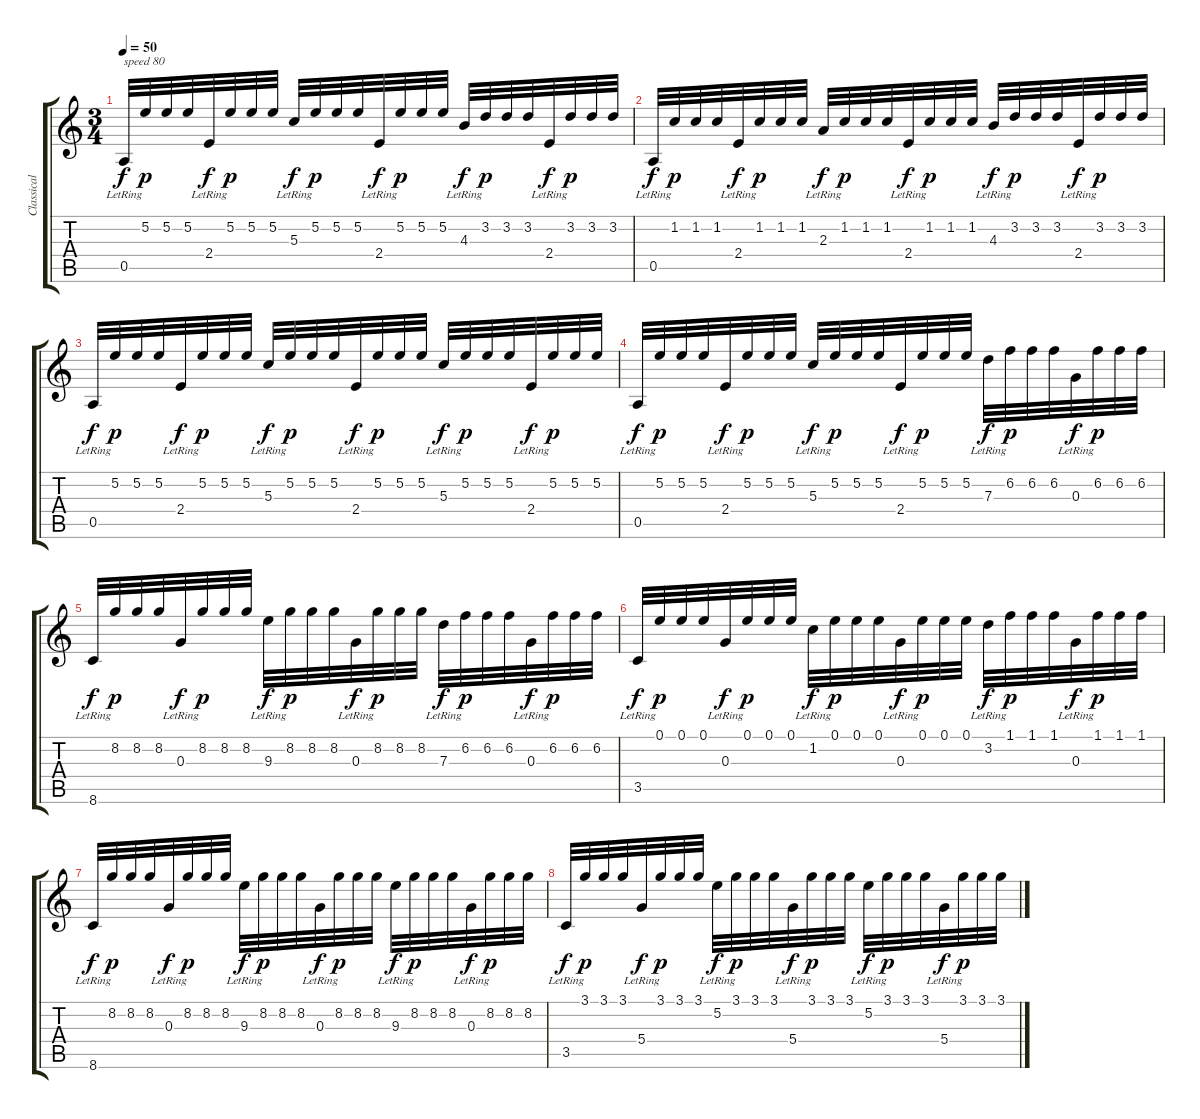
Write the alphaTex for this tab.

\track ("Classical Guitar" "Classical ") {instrument acousticguitarnylon}
\staff {score tabs}
\tuning (E4 B3 G3 D3 A2 E2) {hide}
\ts (3 4)
\tempo 50
\clef g2
\ks c
0.5{lr}.32{txt "speed 80" dy f instrument acousticguitarnylon} 5.2.32{dy p} 5.2.32 5.2.32 2.4{lr}.32{dy f} 5.2.32{dy p} 5.2.32 5.2.32 5.3{lr}.32{dy f} 5.2.32{dy p} 5.2.32 5.2.32 2.4{lr}.32{dy f} 5.2.32{dy p} 5.2.32 5.2.32 4.3{lr}.32{dy f} 3.2.32{dy p} 3.2.32 3.2.32 2.4{lr}.32{dy f} 3.2.32{dy p} 3.2.32 3.2.32 |
0.5{lr}.32{dy f} 1.2.32{dy p} 1.2.32 1.2.32 2.4{lr}.32{dy f} 1.2.32{dy p} 1.2.32 1.2.32 2.3{lr}.32{dy f} 1.2.32{dy p} 1.2.32 1.2.32 2.4{lr}.32{dy f} 1.2.32{dy p} 1.2.32 1.2.32 4.3{lr}.32{dy f} 3.2.32{dy p} 3.2.32 3.2.32 2.4{lr}.32{dy f} 3.2.32{dy p} 3.2.32 3.2.32 |
0.5{lr}.32{dy f} 5.2.32{dy p} 5.2.32 5.2.32 2.4{lr}.32{dy f} 5.2.32{dy p} 5.2.32 5.2.32 5.3{lr}.32{dy f} 5.2.32{dy p} 5.2.32 5.2.32 2.4{lr}.32{dy f} 5.2.32{dy p} 5.2.32 5.2.32 5.3{lr}.32{dy f} 5.2.32{dy p} 5.2.32 5.2.32 2.4{lr}.32{dy f} 5.2.32{dy p} 5.2.32 5.2.32 |
0.5{lr}.32{dy f} 5.2.32{dy p} 5.2.32 5.2.32 2.4{lr}.32{dy f} 5.2.32{dy p} 5.2.32 5.2.32 5.3{lr}.32{dy f} 5.2.32{dy p} 5.2.32 5.2.32 2.4{lr}.32{dy f} 5.2.32{dy p} 5.2.32 5.2.32 7.3{lr}.32{dy f} 6.2.32{dy p} 6.2.32 6.2.32 0.3{lr}.32{dy f} 6.2.32{dy p} 6.2.32 6.2.32 |
8.6{lr}.32{dy f} 8.2.32{dy p} 8.2.32 8.2.32 0.3{lr}.32{dy f} 8.2.32{dy p} 8.2.32 8.2.32 9.3{lr}.32{dy f} 8.2.32{dy p} 8.2.32 8.2.32 0.3{lr}.32{dy f} 8.2.32{dy p} 8.2.32 8.2.32 7.3{lr}.32{dy f} 6.2.32{dy p} 6.2.32 6.2.32 0.3{lr}.32{dy f} 6.2.32{dy p} 6.2.32 6.2.32 |
3.5{lr}.32{dy f} 0.1.32{dy p} 0.1.32 0.1.32 0.3{lr}.32{dy f} 0.1.32{dy p} 0.1.32 0.1.32 1.2{lr}.32{dy f} 0.1.32{dy p} 0.1.32 0.1.32 0.3{lr}.32{dy f} 0.1.32{dy p} 0.1.32 0.1.32 3.2{lr}.32{dy f} 1.1.32{dy p} 1.1.32 1.1.32 0.3{lr}.32{dy f} 1.1.32{dy p} 1.1.32 1.1.32 |
8.6{lr}.32{dy f} 8.2.32{dy p} 8.2.32 8.2.32 0.3{lr}.32{dy f} 8.2.32{dy p} 8.2.32 8.2.32 9.3{lr}.32{dy f} 8.2.32{dy p} 8.2.32 8.2.32 0.3{lr}.32{dy f} 8.2.32{dy p} 8.2.32 8.2.32 9.3{lr}.32{dy f} 8.2.32{dy p} 8.2.32 8.2.32 0.3{lr}.32{dy f} 8.2.32{dy p} 8.2.32 8.2.32 |
3.5{lr}.32{dy f} 3.1.32{dy p} 3.1.32 3.1.32 5.4{lr}.32{dy f} 3.1.32{dy p} 3.1.32 3.1.32 5.2{lr}.32{dy f} 3.1.32{dy p} 3.1.32 3.1.32 5.4{lr}.32{dy f} 3.1.32{dy p} 3.1.32 3.1.32 5.2{lr}.32{dy f} 3.1.32{dy p} 3.1.32 3.1.32 5.4{lr}.32{dy f} 3.1.32{dy p} 3.1.32 3.1.32
